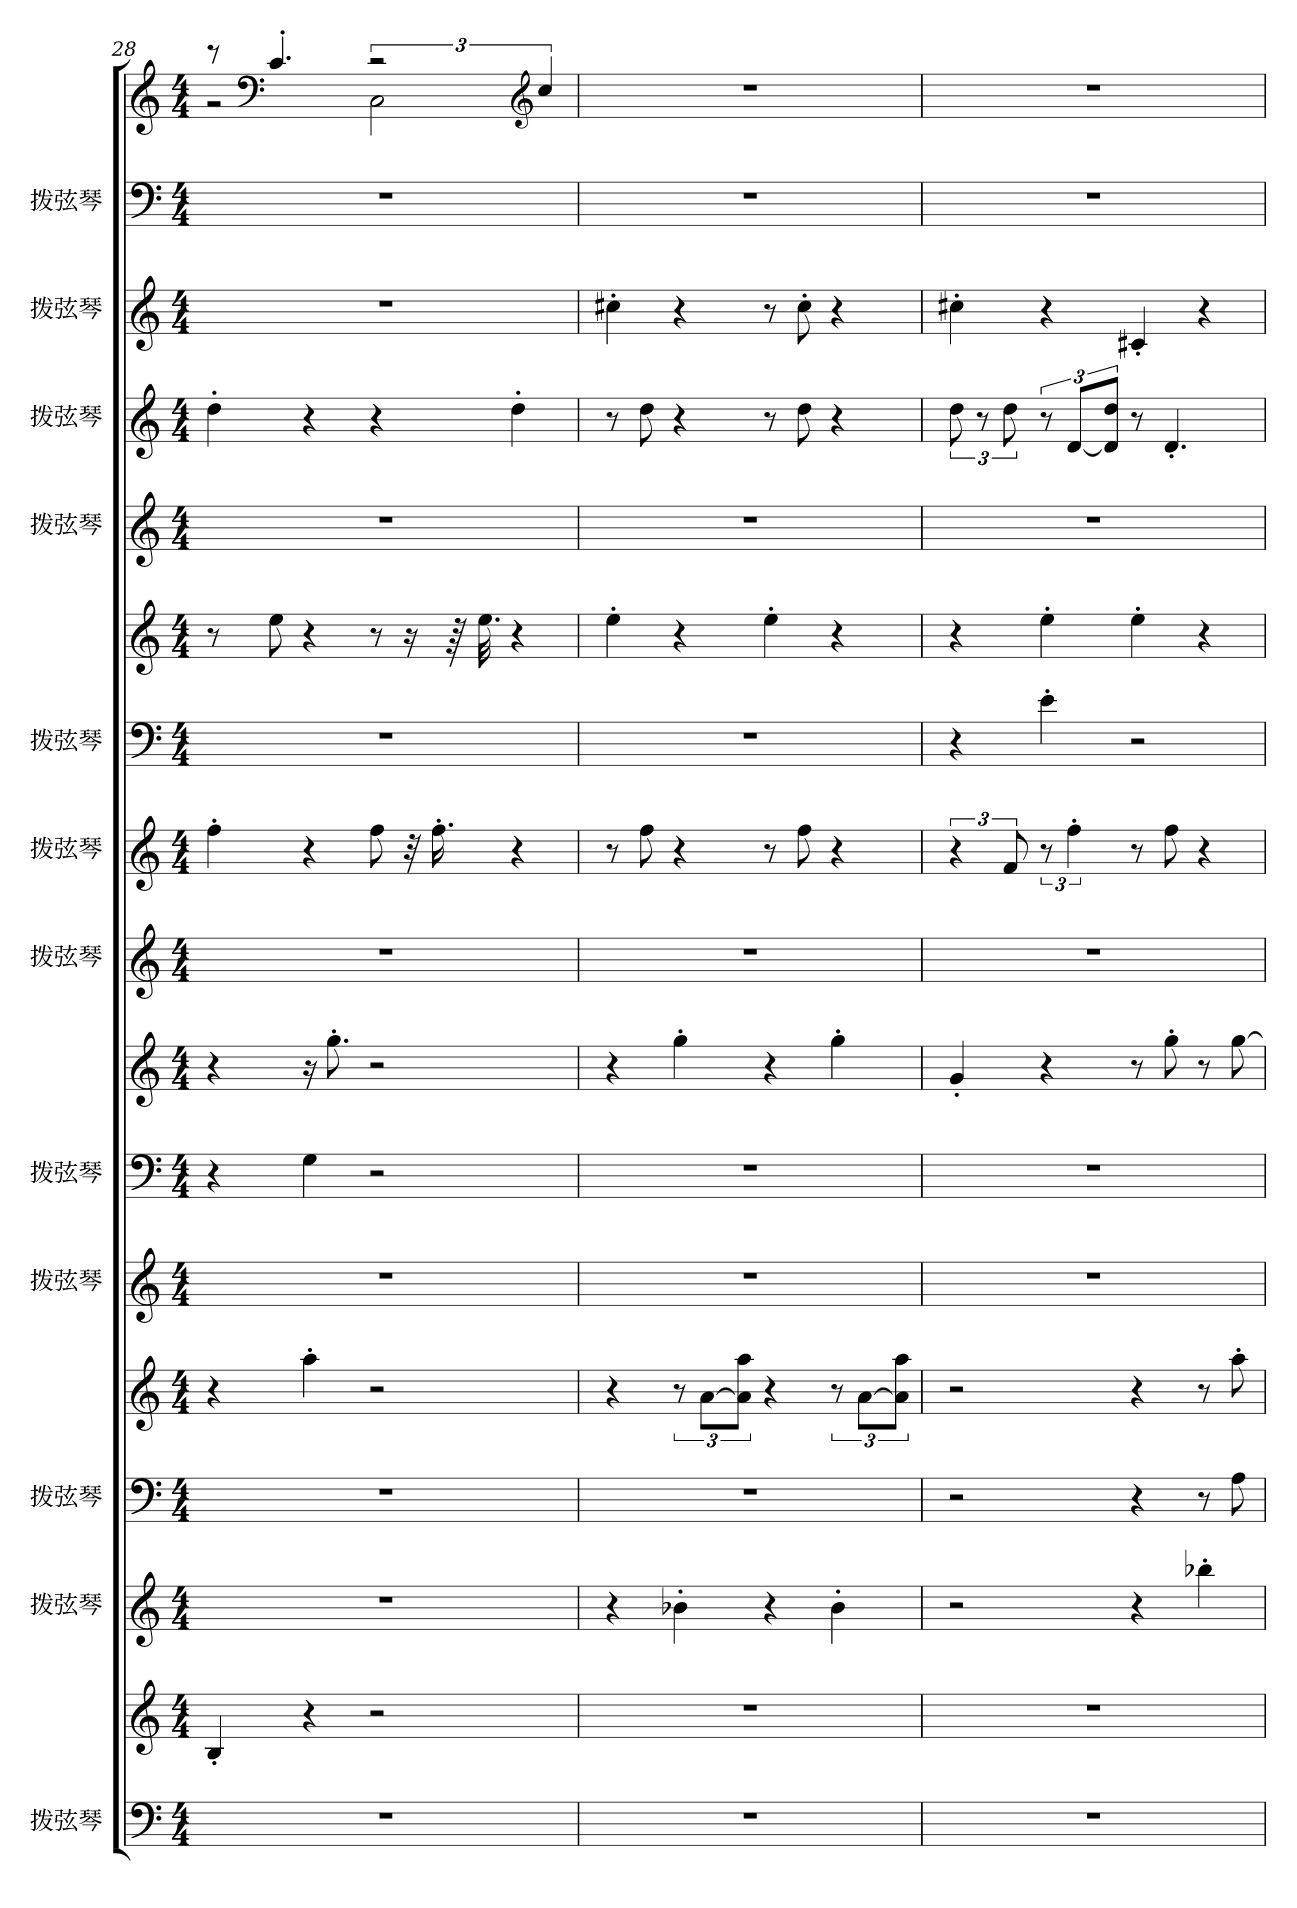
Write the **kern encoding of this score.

**kern	**kern	**kern	**kern	**kern	**kern	**kern	**kern	**kern	**kern	**kern	**kern	**kern	**kern	**kern	**kern	**kern
*part12	*part12	*part11	*part10	*part10	*part9	*part8	*part8	*part7	*part6	*part5	*part5	*part4	*part3	*part2	*part1	*part1
*staff17	*staff16	*staff15	*staff14	*staff13	*staff12	*staff11	*staff10	*staff9	*staff8	*staff7	*staff6	*staff5	*staff4	*staff3	*staff2	*staff1
*I"拨弦琴	*	*I"拨弦琴	*I"拨弦琴	*	*I"拨弦琴	*I"拨弦琴	*	*I"拨弦琴	*I"拨弦琴	*I"拨弦琴	*	*I"拨弦琴	*I"拨弦琴	*I"拨弦琴	*I"拨弦琴	*
!!LO:PB:g=z
*clefF4	*clefG2	*clefG2	*clefF4	*clefG2	*clefG2	*clefF4	*clefG2	*clefG2	*clefG2	*clefF4	*clefG2	*clefG2	*clefG2	*clefG2	*clefF4	*clefG2
*k[]	*k[]	*k[]	*k[]	*k[]	*k[]	*k[]	*k[]	*k[]	*k[]	*k[]	*k[]	*k[]	*k[]	*k[]	*k[]	*k[]
*M4/4	*M4/4	*M4/4	*M4/4	*M4/4	*M4/4	*M4/4	*M4/4	*M4/4	*M4/4	*M4/4	*M4/4	*M4/4	*M4/4	*M4/4	*M4/4	*M4/4
=28	=28	=28	=28	=28	=28	=28	=28	=28	=28	=28	=28	=28	=28	=28	=28	=28
*	*	*	*	*	*	*	*	*	*	*	*	*	*	*	*	*^
1r	4B'/	1r	1r	4r	1r	4r	4r	1r	4ff'\	1r	8r	1r	4dd'\	1r	1r	8r	2r
*	*	*	*	*	*	*	*	*	*	*	*	*	*	*	*	*clefF4	*
.	.	.	.	.	.	.	.	.	.	.	8ee\	.	.	.	.	4.c'/	.
.	4r	.	.	4aa'\	.	4G\	16r	.	4r	.	4r	.	4r	.	.	.	.
.	.	.	.	.	.	.	8.gg'\	.	.	.	.	.	.	.	.	.	.
.	2r	.	.	2r	.	2r	2r	.	8ff\	.	8r	.	4r	.	.	3r	2C\
.	.	.	.	.	.	.	.	.	32r	.	16r	.	.	.	.	.	.
.	.	.	.	.	.	.	.	.	16.ff'\	.	.	.	.	.	.	.	.
.	.	.	.	.	.	.	.	.	.	.	64r	.	.	.	.	.	.
.	.	.	.	.	.	.	.	.	.	.	32.ee\	.	.	.	.	.	.
.	.	.	.	.	.	.	.	.	4r	.	4r	.	4dd'\	.	.	.	.
*	*	*	*	*	*	*	*	*	*	*	*	*	*	*	*	*clefG2	*
.	.	.	.	.	.	.	.	.	.	.	.	.	.	.	.	6cc/	.
*	*	*	*	*	*	*	*	*	*	*	*	*	*	*	*	*v	*v
=29	=29	=29	=29	=29	=29	=29	=29	=29	=29	=29	=29	=29	=29	=29	=29	=29
1r	1r	4r	1r	4r	1r	1r	4r	1r	8r	1r	4ee'\	1r	8r	4cc#X'\	1r	1r
.	.	.	.	.	.	.	.	.	8ff\	.	.	.	8dd\	.	.	.
.	.	4b-X'\	.	12r	.	.	4gg'\	.	4r	.	4r	.	4r	4r	.	.
.	.	.	.	[12a\L	.	.	.	.	.	.	.	.	.	.	.	.
.	.	.	.	12a\] 12aa\J	.	.	.	.	.	.	.	.	.	.	.	.
.	.	4r	.	4r	.	.	4r	.	8r	.	4ee'\	.	8r	8r	.	.
.	.	.	.	.	.	.	.	.	8ff\	.	.	.	8dd\	8cc#'\	.	.
.	.	4b-'\	.	12r	.	.	4gg'\	.	4r	.	4r	.	4r	4r	.	.
.	.	.	.	[12a\L	.	.	.	.	.	.	.	.	.	.	.	.
.	.	.	.	12a\] 12aa\J	.	.	.	.	.	.	.	.	.	.	.	.
=30	=30	=30	=30	=30	=30	=30	=30	=30	=30	=30	=30	=30	=30	=30	=30	=30
1r	1r	2r	2r	2r	1r	1r	4g'/	1r	6r	4r	4r	1r	12dd\	4cc#X'\	1r	1r
.	.	.	.	.	.	.	.	.	.	.	.	.	12r	.	.	.
.	.	.	.	.	.	.	.	.	12f/	.	.	.	12dd\	.	.	.
.	.	.	.	.	.	.	4r	.	12r	4e'\	4ee'\	.	12r	4r	.	.
.	.	.	.	.	.	.	.	.	6ff'\	.	.	.	[12d/L	.	.	.
.	.	.	.	.	.	.	.	.	.	.	.	.	12d/] 12dd/J	.	.	.
.	.	4r	4r	4r	.	.	8r	.	8r	2r	4ee'\	.	8r	4c#X'/	.	.
.	.	.	.	.	.	.	8gg'\	.	8ff\	.	.	.	4.d'/	.	.	.
.	.	4bb-X'\	8r	8r	.	.	8r	.	4r	.	4r	.	.	4r	.	.
.	.	.	8A\	8aa'\	.	.	[8gg\	.	.	.	.	.	.	.	.	.
=	=	=	=	=	=	=	=	=	=	=	=	=	=	=	=	=
*-	*-	*-	*-	*-	*-	*-	*-	*-	*-	*-	*-	*-	*-	*-	*-	*-
